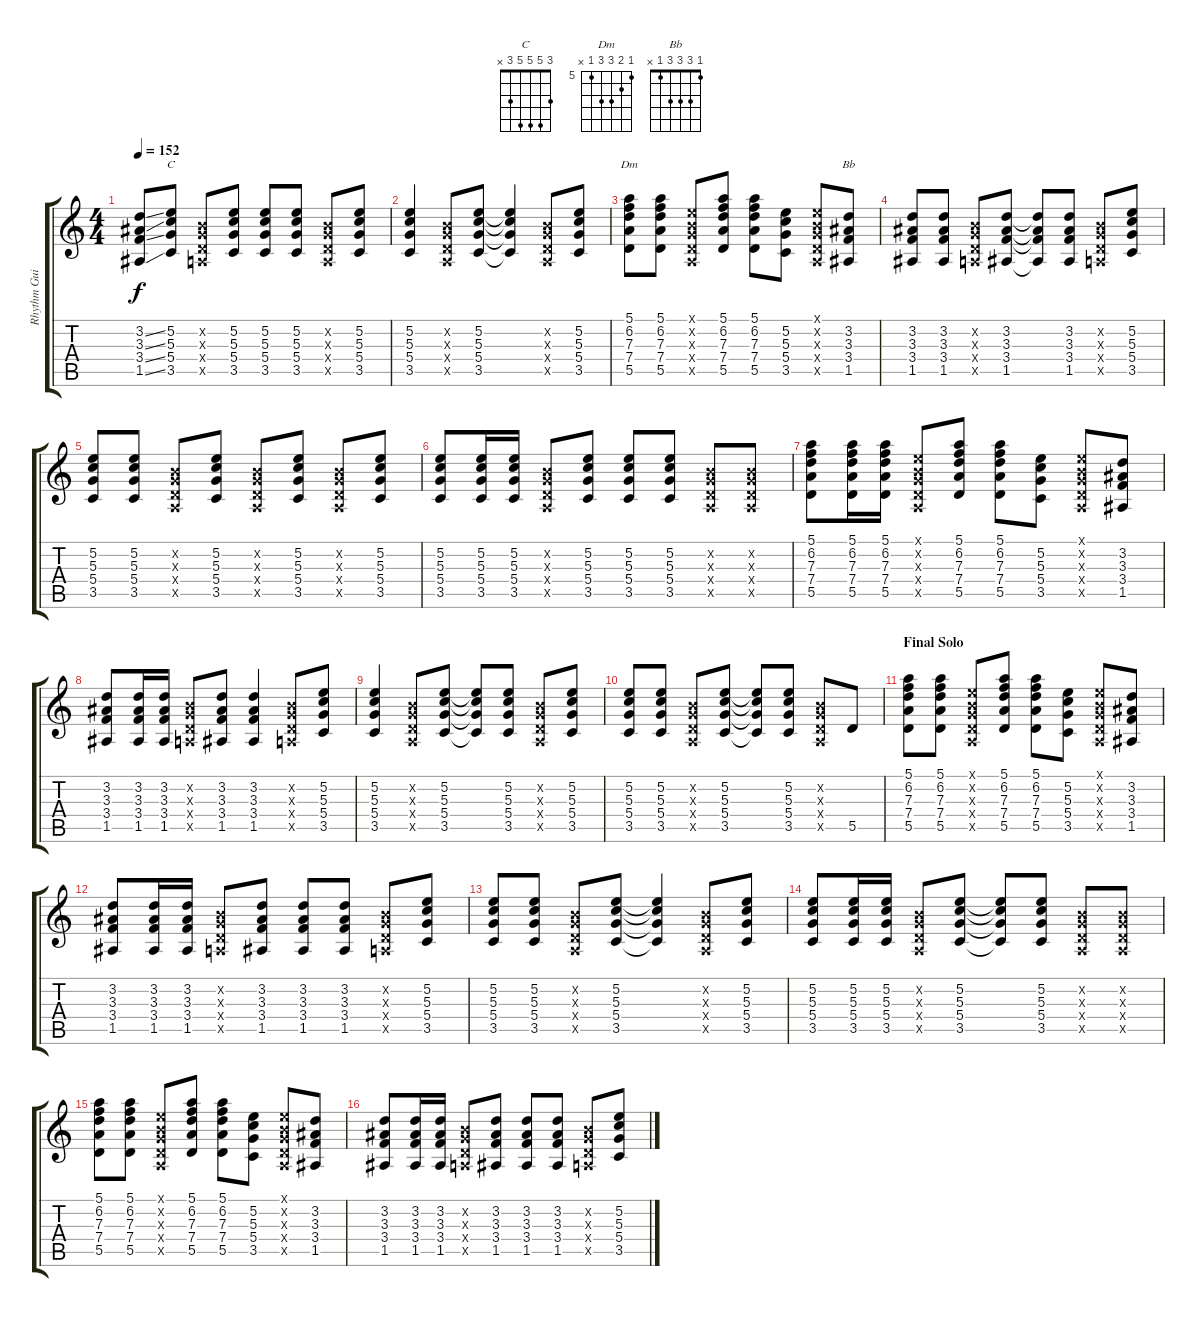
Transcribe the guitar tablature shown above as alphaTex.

\track ("Rhythm Guitar" "Rhythm Gui") {instrument electricguitarjazz}
\staff {score tabs}
\tuning (E4 B3 G3 D3 A2 E2) {hide}
\chord ("C" 3 5 5 5 3 x)
\chord ("Dm" 5 6 7 7 5 x) {firstfret 5}
\chord ("Bb" 1 3 3 3 1 x)
\ts (4 4)
\tempo 152
\clef g2
\ks c
(3.2{ss} 3.3{ss} 3.4{ss} 1.5{ss}).8{dy f} (5.2 5.3 5.4 3.5).8{ch "C"} (0.2{x} 0.3{x} 0.4{x} 0.5{x}).8 (5.2 5.3 5.4 3.5).8 (5.2 5.3 5.4 3.5).8 (5.2 5.3 5.4 3.5).8 (0.2{x} 0.3{x} 0.4{x} 0.5{x}).8 (5.2 5.3 5.4 3.5).8 |
(5.2 5.3 5.4 3.5).4 (0.2{x} 0.3{x} 0.4{x} 0.5{x}).8 (5.2 5.3 5.4 3.5).8 (5.2{t} 5.3{t} 5.4{t} 3.5{t}).4 (0.2{x} 0.3{x} 0.4{x} 0.5{x}).8 (5.2 5.3 5.4 3.5).8 |
(5.1 6.2 7.3 7.4 5.5).8{ch "Dm"} (5.1 6.2 7.3 7.4 5.5).8 (0.1{x} 0.2{x} 0.3{x} 0.4{x} 0.5{x}).8 (5.1 6.2 7.3 7.4 5.5).8 (5.1 6.2 7.3 7.4 5.5).8 (5.2 5.3 5.4 3.5).8 (0.1{x} 0.2{x} 0.3{x} 0.4{x} 0.5{x}).8 (3.2 3.3 3.4 1.5).8{ch "Bb"} |
(3.2 3.3 3.4 1.5).8 (3.2 3.3 3.4 1.5).8 (0.2{x} 0.3{x} 0.4{x} 0.5{x}).8 (3.2 3.3 3.4 1.5).8 (3.2{t} 3.3{t} 3.4{t} 1.5{t}).8 (3.2 3.3 3.4 1.5).8 (0.2{x} 0.3{x} 0.4{x} 0.5{x}).8 (5.2 5.3 5.4 3.5).8 |
(5.2 5.3 5.4 3.5).8 (5.2 5.3 5.4 3.5).8 (0.2{x} 0.3{x} 0.4{x} 0.5{x}).8 (5.2 5.3 5.4 3.5).8 (0.2{x} 0.3{x} 0.4{x} 0.5{x}).8 (5.2 5.3 5.4 3.5).8 (0.2{x} 0.3{x} 0.4{x} 0.5{x}).8 (5.2 5.3 5.4 3.5).8 |
(5.2 5.3 5.4 3.5).8 (5.2 5.3 5.4 3.5).16 (5.2 5.3 5.4 3.5).16 (0.2{x} 0.3{x} 0.4{x} 0.5{x}).8 (5.2 5.3 5.4 3.5).8 (5.2 5.3 5.4 3.5).8 (5.2 5.3 5.4 3.5).8 (0.2{x} 0.3{x} 0.4{x} 0.5{x}).8 (0.2{x} 0.3{x} 0.4{x} 0.5{x}).8 |
(5.1 6.2 7.3 7.4 5.5).8 (5.1 6.2 7.3 7.4 5.5).16 (5.1 6.2 7.3 7.4 5.5).16 (0.1{x} 0.2{x} 0.3{x} 0.4{x} 0.5{x}).8 (5.1 6.2 7.3 7.4 5.5).8 (5.1 6.2 7.3 7.4 5.5).8 (5.2 5.3 5.4 3.5).8 (0.1{x} 0.2{x} 0.3{x} 0.4{x} 0.5{x}).8 (3.2 3.3 3.4 1.5).8 |
(3.2 3.3 3.4 1.5).8 (3.2 3.3 3.4 1.5).16 (3.2 3.3 3.4 1.5).16 (0.2{x} 0.3{x} 0.4{x} 0.5{x}).8 (3.2 3.3 3.4 1.5).8 (3.2 3.3 3.4 1.5).4 (0.2{x} 0.3{x} 0.4{x} 0.5{x}).8 (5.2 5.3 5.4 3.5).8 |
(5.2 5.3 5.4 3.5).4 (0.2{x} 0.3{x} 0.4{x} 0.5{x}).8 (5.2 5.3 5.4 3.5).8 (5.2{t} 5.3{t} 5.4{t} 3.5{t}).8 (5.2 5.3 5.4 3.5).8 (0.2{x} 0.3{x} 0.4{x} 0.5{x}).8 (5.2 5.3 5.4 3.5).8 |
(5.2 5.3 5.4 3.5).8 (5.2 5.3 5.4 3.5).8 (0.2{x} 0.3{x} 0.4{x} 0.5{x}).8 (5.2 5.3 5.4 3.5).8 (5.2{t} 5.3{t} 5.4{t} 3.5{t}).8 (5.2 5.3 5.4 3.5).8 (0.2{x} 0.3{x} 0.4{x} 0.5{x}).8 5.5.8 |
\section ("" "Final Solo")
(5.1 6.2 7.3 7.4 5.5).8 (5.1 6.2 7.3 7.4 5.5).8 (0.1{x} 0.2{x} 0.3{x} 0.4{x} 0.5{x}).8 (5.1 6.2 7.3 7.4 5.5).8 (5.1 6.2 7.3 7.4 5.5).8 (5.2 5.3 5.4 3.5).8 (0.1{x} 0.2{x} 0.3{x} 0.4{x} 0.5{x}).8 (3.2 3.3 3.4 1.5).8 |
(3.2 3.3 3.4 1.5).8 (3.2 3.3 3.4 1.5).16 (3.2 3.3 3.4 1.5).16 (0.2{x} 0.3{x} 0.4{x} 0.5{x}).8 (3.2 3.3 3.4 1.5).8 (3.2 3.3 3.4 1.5).8 (3.2 3.3 3.4 1.5).8 (0.2{x} 0.3{x} 0.4{x} 0.5{x}).8 (5.2 5.3 5.4 3.5).8 |
(5.2 5.3 5.4 3.5).8 (5.2 5.3 5.4 3.5).8 (0.2{x} 0.3{x} 0.4{x} 0.5{x}).8 (5.2 5.3 5.4 3.5).8 (5.2{t} 5.3{t} 5.4{t} 3.5{t}).4 (0.2{x} 0.3{x} 0.4{x} 0.5{x}).8 (5.2 5.3 5.4 3.5).8 |
(5.2 5.3 5.4 3.5).8 (5.2 5.3 5.4 3.5).16 (5.2 5.3 5.4 3.5).16 (0.2{x} 0.3{x} 0.4{x} 0.5{x}).8 (5.2 5.3 5.4 3.5).8 (5.2{t} 5.3{t} 5.4{t} 3.5{t}).8 (5.2 5.3 5.4 3.5).8 (0.2{x} 0.3{x} 0.4{x} 0.5{x}).8 (0.2{x} 0.3{x} 0.4{x} 0.5{x}).8 |
(5.1 6.2 7.3 7.4 5.5).8 (5.1 6.2 7.3 7.4 5.5).8 (0.1{x} 0.2{x} 0.3{x} 0.4{x} 0.5{x}).8 (5.1 6.2 7.3 7.4 5.5).8 (5.1 6.2 7.3 7.4 5.5).8 (5.2 5.3 5.4 3.5).8 (0.1{x} 0.2{x} 0.3{x} 0.4{x} 0.5{x}).8 (3.2 3.3 3.4 1.5).8 |
(3.2 3.3 3.4 1.5).8 (3.2 3.3 3.4 1.5).16 (3.2 3.3 3.4 1.5).16 (0.2{x} 0.3{x} 0.4{x} 0.5{x}).8 (3.2 3.3 3.4 1.5).8 (3.2 3.3 3.4 1.5).8 (3.2 3.3 3.4 1.5).8 (0.2{x} 0.3{x} 0.4{x} 0.5{x}).8 (5.2 5.3 5.4 3.5).8
